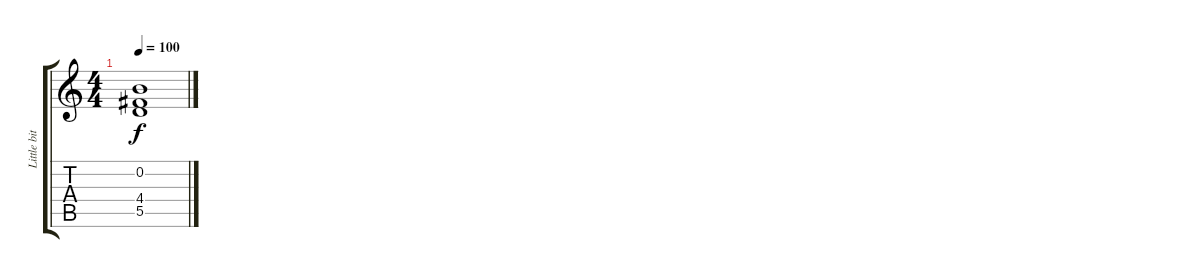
\track ("Little bit o' Fuzz" "Little bit") {instrument electricguitarclean}
\staff {score tabs}
\tuning (E4 B3 G3 D3 A2 E2) {hide}
\ts (4 4)
\tempo 100
\clef g2
\ks c
(0.2{t} 4.4{t} 5.5{t}).1{dy f}
